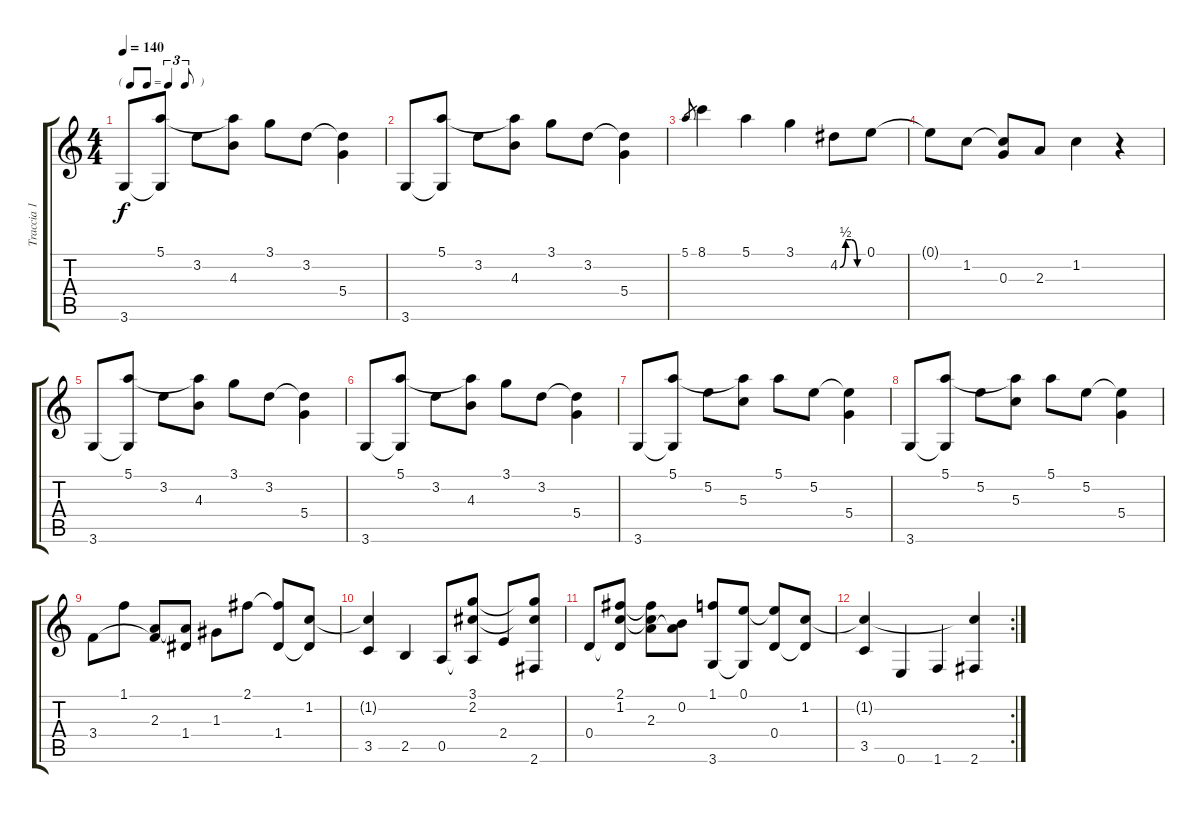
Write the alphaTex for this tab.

\track ("Traccia 1" "Traccia 1") {instrument acousticguitarnylon}
\staff {score tabs}
\tuning (E4 B3 G3 D3 A2 E2) {hide}
\ts (4 4)
\tf triplet8th
\tempo 140
\clef g2
\ks c
3.6.8{dy f} (5.1 3.6{t}).8 3.2.8 (5.1{t} 4.3).8 3.1.8 3.2.8 (3.2{t} 5.4).4 |
3.6.8 (5.1 3.6{t}).8 3.2.8 (5.1{t} 4.3).8 3.1.8 3.2.8 (3.2{t} 5.4).4 |
5.1.8{gr} 8.1.4 5.1.4 3.1.4 4.2{be (custom 0 0 15 2 30 2 45 0 60 0)}.8 0.1.8 |
0.1{t}.8 1.2.8 (1.2{t} 0.3).8 2.3.8 1.2.4 r.4 |
3.6.8 (5.1 3.6{t}).8 3.2.8 (5.1{t} 4.3).8 3.1.8 3.2.8 (3.2{t} 5.4).4 |
3.6.8 (5.1 3.6{t}).8 3.2.8 (5.1{t} 4.3).8 3.1.8 3.2.8 (3.2{t} 5.4).4 |
3.6.8 (5.1 3.6{t}).8 5.2.8 (5.1{t} 5.3).8 5.1.8 5.2.8 (5.2{t} 5.4).4 |
3.6.8 (5.1 3.6{t}).8 5.2.8 (5.1{t} 5.3).8 5.1.8 5.2.8 (5.2{t} 5.4).4 |
3.4.8 1.1.8 (2.3 3.4{t}).8 (2.3{t} 1.4).8 1.3.8 2.1.8 (2.1{t} 1.4).8 (1.2 1.4{t}).8 |
(1.2{t} 3.5).4 2.5.4 0.5.8 (3.1 2.2 0.5{t}).8 2.4.8 (3.1{t} 2.2{t} 2.6).8 |
0.4.8 (2.1 1.2 0.4{t}).8 (2.1{t} 1.2{t} 2.3).8 (0.2 2.3{t}).8 (1.1 3.6).8 (0.1 3.6{t}).8 (0.1{t} 0.4).8 (1.2 0.4{t}).8 |
\rc 2
(1.2{t} 3.5).4 0.6.4 1.6.4 (1.2{t} 2.6).4
